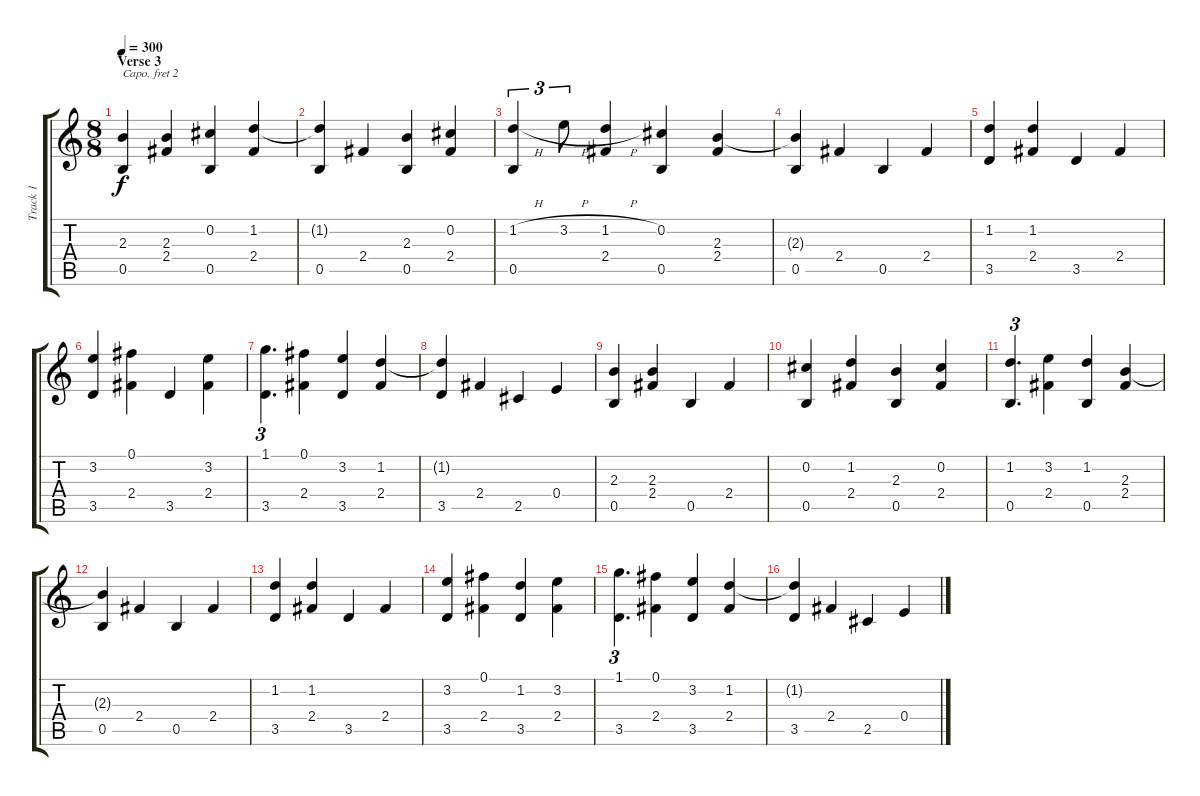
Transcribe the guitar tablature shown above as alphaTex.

\track ("Track 1" "Track 1") {instrument electricguitarclean}
\staff {score tabs}
\capo 2
\tuning (E4 B3 G3 D3 A2 E2) {hide}
\ts (8 8)
\section ("" "Verse 3")
\tempo 300
\clef g2
\ks c
(2.3 0.5).4{dy f} (2.3 2.4).4 (0.2 0.5).4 (1.2 2.4).4 |
(1.2{t} 0.5).4 2.4.4 (2.3 0.5).4 (0.2 2.4).4 |
(1.2{h} 0.5).4{tu (3 2)} 3.2{h}.8{tu (3 2)} (1.2{h} 2.4).4 (0.2 0.5).4 (2.3 2.4).4 |
(2.3{t} 0.5).4 2.4.4 0.5.4 2.4.4 |
(1.2 3.5).4 (1.2 2.4).4 3.5.4 2.4.4 |
(3.2 3.5).4 (0.1 2.4).4 3.5.4 (3.2 2.4).4 |
(1.1 3.5).4{d tu (3 2)} (0.1 2.4).4 (3.2 3.5).4 (1.2 2.4).4 |
(1.2{t} 3.5).4 2.4.4 2.5.4 0.4.4 |
(2.3 0.5).4 (2.3 2.4).4 0.5.4 2.4.4 |
(0.2 0.5).4 (1.2 2.4).4 (2.3 0.5).4 (0.2 2.4).4 |
(1.2 0.5).4{d tu (3 2)} (3.2 2.4).4 (1.2 0.5).4 (2.3 2.4).4 |
(2.3{t} 0.5).4 2.4.4 0.5.4 2.4.4 |
(1.2 3.5).4 (1.2 2.4).4 3.5.4 2.4.4 |
(3.2 3.5).4 (0.1 2.4).4 (1.2 3.5).4 (3.2 2.4).4 |
(1.1 3.5).4{d tu (3 2)} (0.1 2.4).4 (3.2 3.5).4 (1.2 2.4).4 |
(1.2{t} 3.5).4 2.4.4 2.5.4 0.4.4
